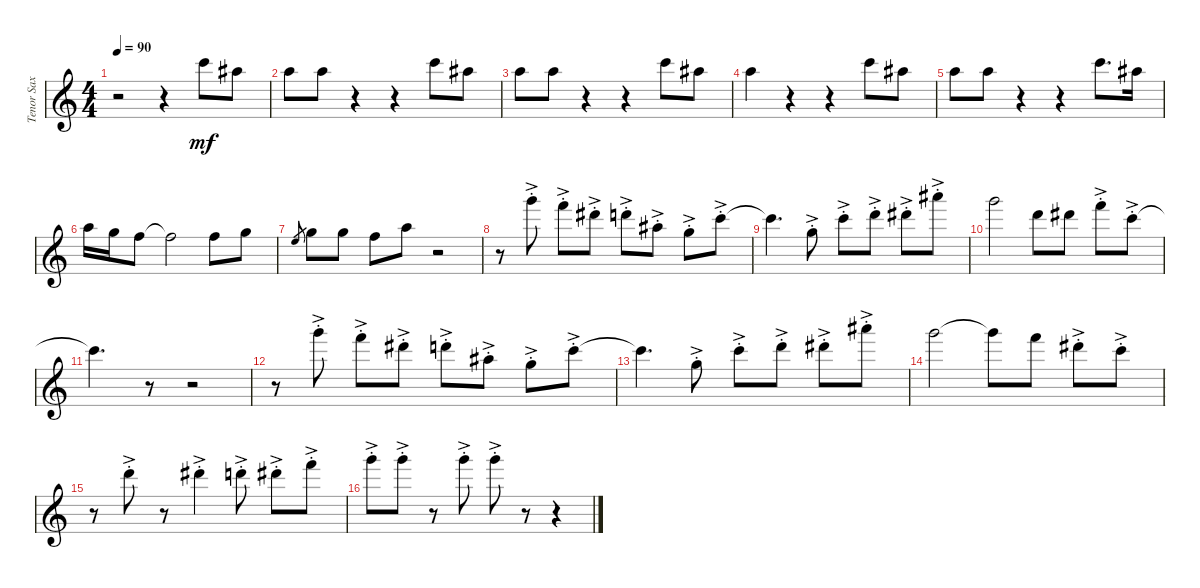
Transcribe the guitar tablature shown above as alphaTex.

\track ("Tenor Sax 1" "Tenor Sax ") {instrument acousticbass}
\staff {score}
\tuning (E4 B3 G3 D3 A2 E2 B1) {hide}
\ts (4 4)
\tempo 90
\clef g2
\ks c
r.2{dy mf} r.4 8.1.8 6.1.8 |
5.1.8 5.1.8 r.4 r.4 8.1.8 6.1.8 |
5.1.8 5.1.8 r.4 r.4 8.1.8 6.1.8 |
5.1.4 r.4 r.4 8.1.8 6.1.8 |
5.1.8 5.1.8 r.4 r.4 8.1.8{d} 6.1.16 |
5.1.16 3.1.16 1.1.8 1.1{t}.2 1.1.8 3.1.8 |
0.1.8{gr} 3.1.8 3.1.8 1.1.8 5.1.8 r.2 |
r.8 15.1{ac st}.8 13.1{ac st}.8 11.1{ac st}.8 10.1{ac st}.8 6.1{ac st}.8 3.1{ac st}.8 8.1{ac st}.8 |
8.1{t}.4{d} 3.1{ac st}.8 8.1{ac st}.8 10.1{ac st}.8 11.1{ac st}.8 18.1{ac st}.8 |
15.1.2 10.1.8 11.1.8 13.1{ac st}.8 8.1{ac st}.8 |
8.1{t}.4{d} r.8 r.2 |
r.8 15.1{ac st}.8 13.1{ac st}.8 11.1{ac st}.8 10.1{ac st}.8 6.1{ac st}.8 3.1{ac st}.8 8.1{ac st}.8 |
8.1{t}.4{d} 3.1{ac st}.8 8.1{ac st}.8 10.1{ac st}.8 11.1{ac st}.8 18.1{ac st}.8 |
15.1.2 15.1{t}.8 13.1.8 11.1{ac st}.8 8.1{ac st}.8 |
r.8 10.1{ac st}.8 r.8 11.1{ac st}.4 10.1{ac st}.8 11.1{ac st}.8 13.1{ac st}.8 |
15.1{ac st}.8 15.1{ac st}.8 r.8 15.1{ac st}.8 15.1{ac st}.8 r.8 r.4
